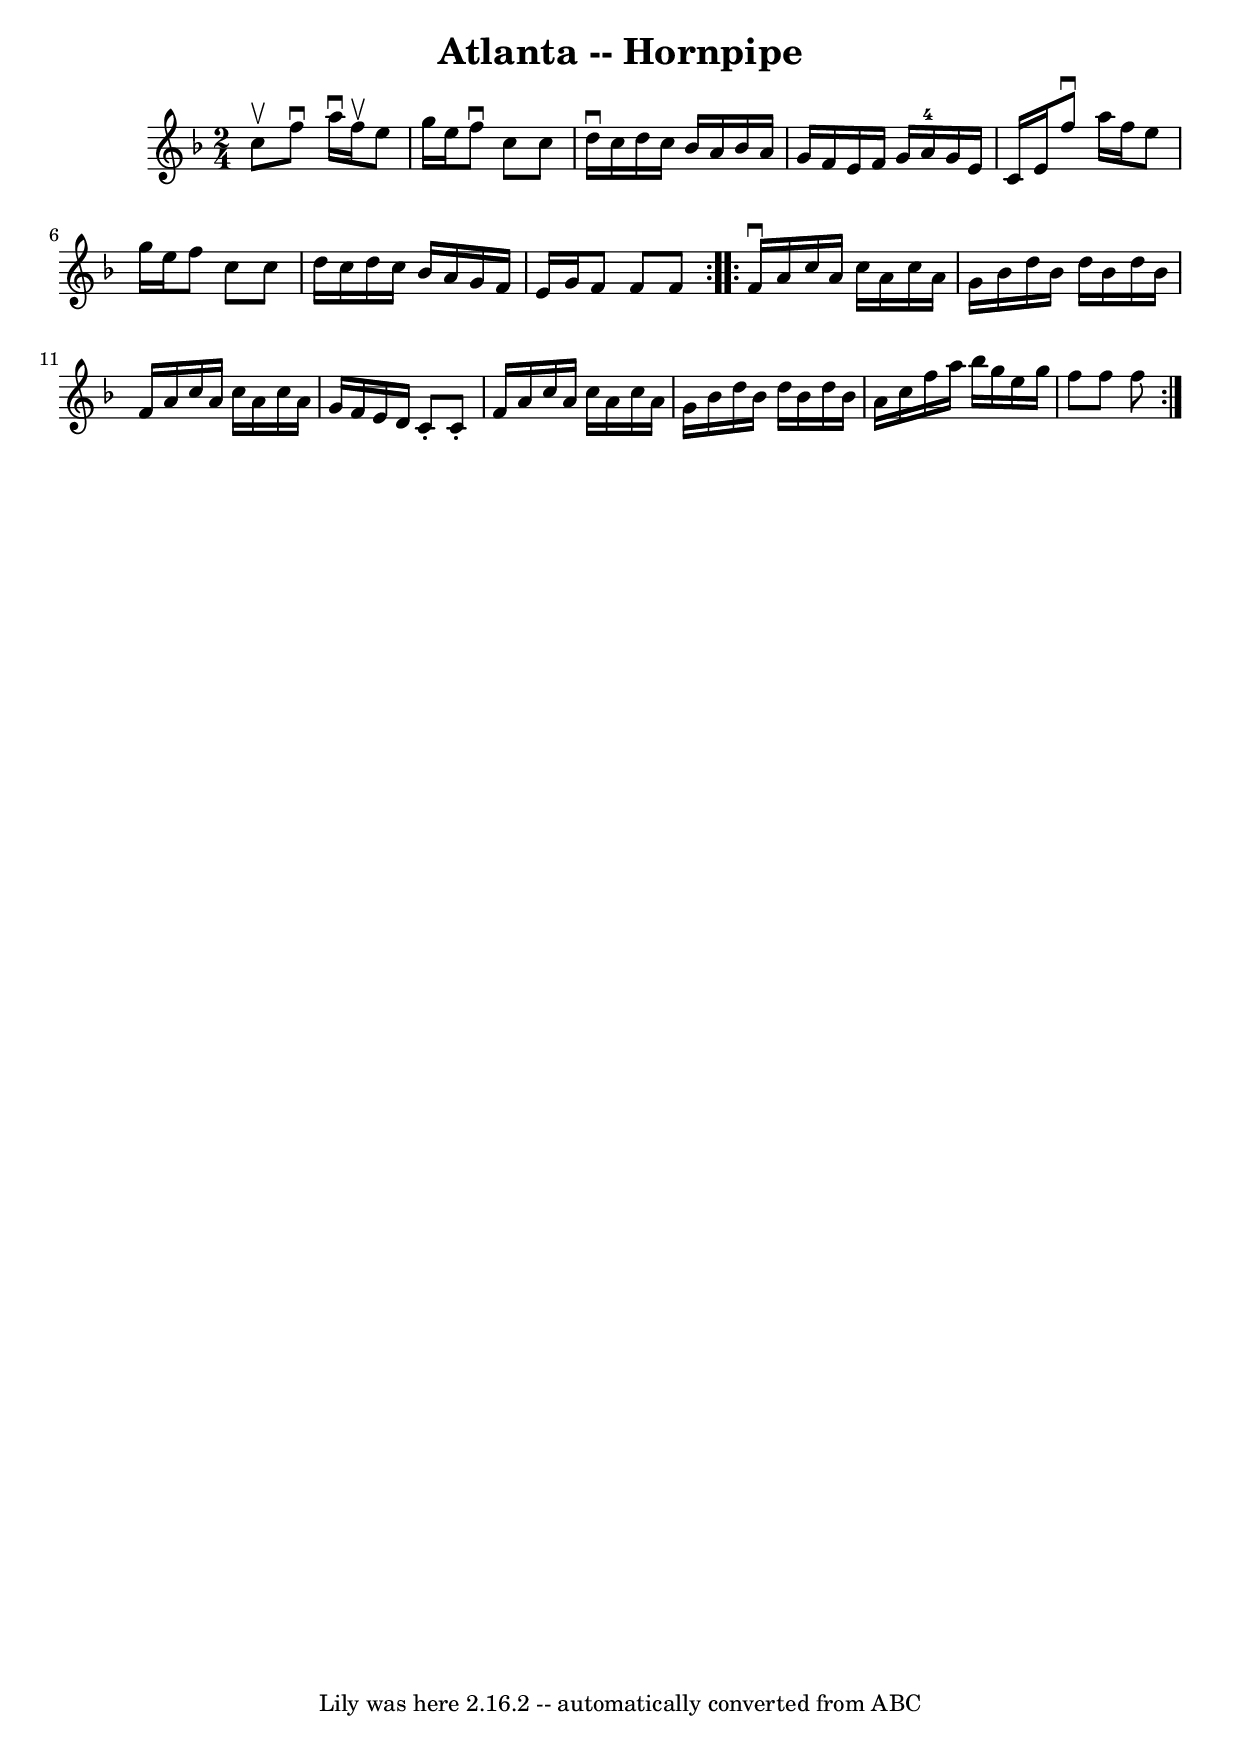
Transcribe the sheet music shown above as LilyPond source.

\version "2.16.2"
\include "Mammoth.ily"
\header {
  %% book = "Cole's 1000 Fiddle Tunes"
  crossRefNumber = "1"
  footnotes = ""
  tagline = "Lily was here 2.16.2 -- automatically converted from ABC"
  title = "Atlanta -- Hornpipe"

}
voicedefault =  {



  \repeat volta 2 {

    \time 2/4 
    \key f \major
    c''8^\upbow |
    f''8^\downbow a''16^\downbow f''16^\upbow e''8 g''16 e''16  |
    f''8^\downbow   
    c''8 c''8 d''16^\downbow c''16  |
    d''16 c''16 bes'16    
    a'16 bes'16 a'16 g'16 f'16  |
    e'16 f'16 g'16 a'16-4 g'16 e'16 c'16 e'16  |
    f''8^\downbow a''16    
    f''16 e''8 g''16 e''16  |
    f''8 c''8 c''8 d''16    
    c''16  |
    d''16 c''16 bes'16 a'16 g'16 f'16 e'16    
    g'16  |
    f'8 f'8 f'8  
  }     
  \repeat volta 2 {
    f'16^\downbow   
    a'16 c''16 a'16 c''16 a'16 c''16 a'16  |
    g'16    
    bes'16 d''16 bes'16 d''16 bes'16 d''16 bes'16  |
    
    f'16 a'16 c''16 a'16 c''16 a'16 c''16 a'16  |
    
    g'16 f'16 e'16 d'16 c'8-. c'8-. |
    f'16 a'16    
    c''16 a'16 c''16 a'16 c''16 a'16  |
    g'16 bes'16    
    d''16 bes'16 d''16 bes'16 d''16 bes'16  |
    a'16 c''16 
    f''16 a''16 bes''16 g''16 e''16 g''16  |
    f''8    
    f''8 f''8  
  }   

}

\score{
  <<

    \context Staff="default"
    {
      \voicedefault 
      
    }

  >>
  \layout {
    
  }
  \midi {
  }

}
